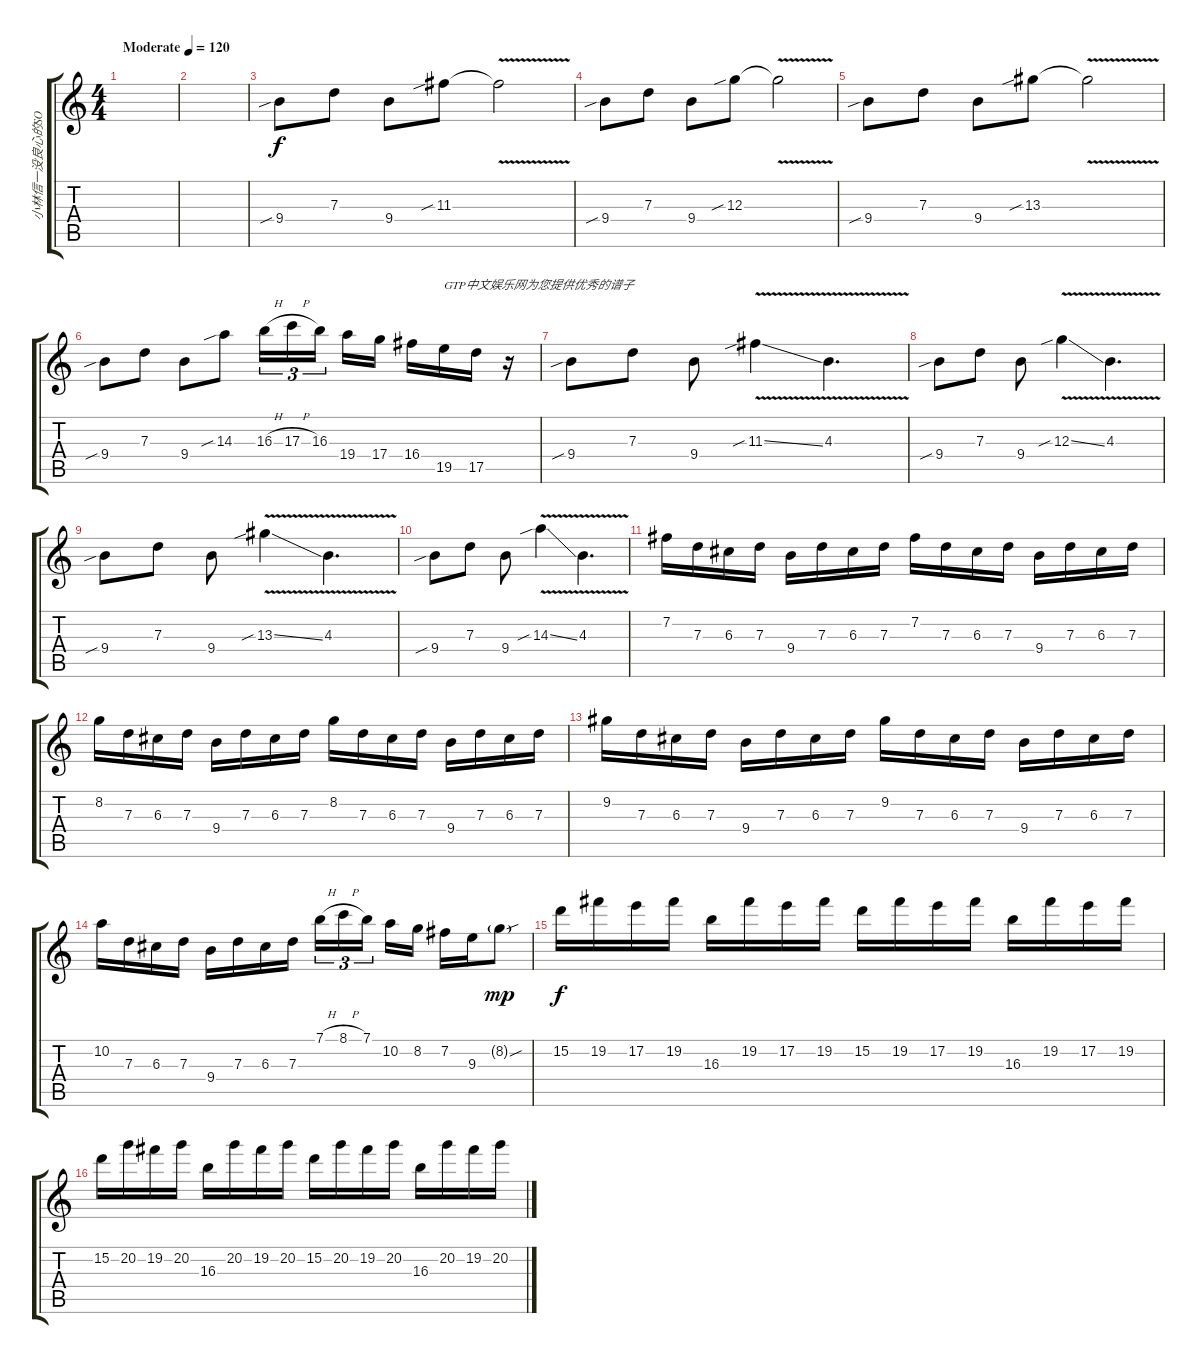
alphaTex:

\track ("小林信一没良心的SOLO" "小林信一没良心的SO") {instrument distortionguitar}
\staff {score tabs}
\tuning (E4 B3 G3 D3 A2 E2) {hide}
\ts (4 4)
\tempo (120 "Moderate")
\clef g2
\ks c
|
|
9.4{sib}.8 7.3.8 9.4.8 11.3{sib}.8 11.3{v t}.2 |
9.4{sib}.8 7.3.8 9.4.8 12.3{sib}.8 12.3{v t}.2 |
9.4{sib}.8 7.3.8 9.4.8 13.3{sib}.8 13.3{v t}.2 |
9.4{sib}.8 7.3.8 9.4.8 14.3{sib}.8 16.3{h}.16{tu (3 2)} 17.3{h}.16{tu (3 2)} 16.3.16{tu (3 2) beam splitsecondary} 19.4.16 17.4.16 16.4.16 19.5.16{txt "GTP中文娱乐网为您提供优秀的谱子"} 17.5.16 r.16 |
9.4{sib}.8 7.3.8 9.4.8 11.3{v sib ss}.4 4.3{v}.4{d} |
9.4{sib}.8 7.3.8 9.4.8 12.3{v sib ss}.4 4.3{v}.4{d} |
9.4{sib}.8 7.3.8 9.4.8 13.3{v sib ss}.4 4.3{v}.4{d} |
9.4{sib}.8 7.3.8 9.4.8 14.3{v sib ss}.4 4.3{v}.4{d} |
7.2.16 7.3.16 6.3.16 7.3.16 9.4.16 7.3.16 6.3.16 7.3.16 7.2.16 7.3.16 6.3.16 7.3.16 9.4.16 7.3.16 6.3.16 7.3.16 |
8.2.16 7.3.16 6.3.16 7.3.16 9.4.16 7.3.16 6.3.16 7.3.16 8.2.16 7.3.16 6.3.16 7.3.16 9.4.16 7.3.16 6.3.16 7.3.16 |
9.2.16 7.3.16 6.3.16 7.3.16 9.4.16 7.3.16 6.3.16 7.3.16 9.2.16 7.3.16 6.3.16 7.3.16 9.4.16 7.3.16 6.3.16 7.3.16 |
10.2.16 7.3.16 6.3.16 7.3.16 9.4.16 7.3.16 6.3.16 7.3.16 7.1{h}.16{tu (3 2)} 8.1{h}.16{tu (3 2)} 7.1.16{tu (3 2) beam splitsecondary} 10.2.16 8.2.16 7.2.16 9.3.16 8.2{sou g}.8{dy mp} |
15.2.16{dy f} 19.2.16 17.2.16 19.2.16 16.3.16 19.2.16 17.2.16 19.2.16 15.2.16 19.2.16 17.2.16 19.2.16 16.3.16 19.2.16 17.2.16 19.2.16 |
15.2.16 20.2.16 19.2.16 20.2.16 16.3.16 20.2.16 19.2.16 20.2.16 15.2.16 20.2.16 19.2.16 20.2.16 16.3.16 20.2.16 19.2.16 20.2.16
